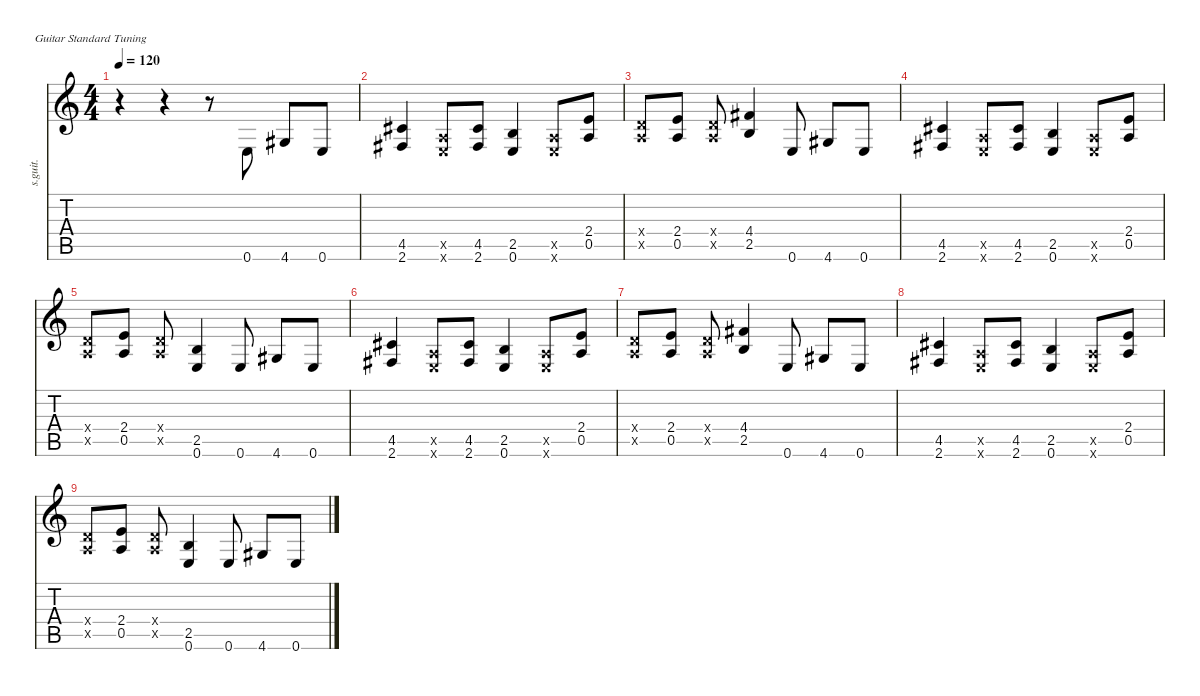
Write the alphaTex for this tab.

\defaultSystemsLayout 4
\hideDynamics
\bracketExtendMode nobrackets
\otherSystemsTrackNameOrientation horizontal
\track ("Steel Guitar" "s.guit.") {instrument acousticguitarsteel}
\staff {score tabs}
\tuning (E4 B3 G3 D3 A2 E2)
\ts (4 4)
\tempo 120
\clef g2
\ks c
r.4{dy mf instrument acousticguitarsteel beam Down} r.4{beam Down} r.8{beam Down} 0.6.8{beam Up} 4.6{acc #}.8{beam Up} 0.6.8{beam Up} |
(2.6{acc #} 4.5{acc #}).4{beam Up} (0.6{x} 0.5{x}).8{beam Up} (4.5{acc #} 2.6{acc #}).8{beam Up} (0.6 2.5).4{beam Up} (0.6{x} 0.5{x}).8{beam Up} (2.4 0.5).8{beam Up} |
(0.5{x} 0.4{x}).8{beam Up} (2.4 0.5).8{beam Up} (0.4{x} 0.5{x}).8{beam Up} (4.4{acc #} 2.5).4{beam Up} 0.6.8{beam Up} 4.6{acc #}.8{beam Up} 0.6.8{beam Up} |
(2.6{acc #} 4.5{acc #}).4{beam Up} (0.6{x} 0.5{x}).8{beam Up} (4.5{acc #} 2.6{acc #}).8{beam Up} (0.6 2.5).4{beam Up} (0.6{x} 0.5{x}).8{beam Up} (2.4 0.5).8{beam Up} |
(0.5{x} 0.4{x}).8{beam Up} (2.4 0.5).8{beam Up} (0.5{x} 0.4{x}).8{beam Up} (0.6 2.5).4{beam Up} 0.6.8{beam Up} 4.6{acc #}.8{beam Up} 0.6.8{beam Up} |
(2.6{acc #} 4.5{acc #}).4{beam Up} (0.6{x} 0.5{x}).8{beam Up} (4.5{acc #} 2.6{acc #}).8{beam Up} (0.6 2.5).4{beam Up} (0.6{x} 0.5{x}).8{beam Up} (2.4 0.5).8{beam Up} |
(0.5{x} 0.4{x}).8{beam Up} (2.4 0.5).8{beam Up} (0.4{x} 0.5{x}).8{beam Up} (4.4{acc #} 2.5).4{beam Up} 0.6.8{beam Up} 4.6{acc #}.8{beam Up} 0.6.8{beam Up} |
(2.6{acc #} 4.5{acc #}).4{beam Up} (0.6{x} 0.5{x}).8{beam Up} (4.5{acc #} 2.6{acc #}).8{beam Up} (0.6 2.5).4{beam Up} (0.6{x} 0.5{x}).8{beam Up} (2.4 0.5).8{beam Up} |
(0.5{x} 0.4{x}).8{beam Up} (2.4 0.5).8{beam Up} (0.5{x} 0.4{x}).8{beam Up} (0.6 2.5).4{beam Up} 0.6.8{beam Up} 4.6{acc #}.8{beam Up} 0.6.8{beam Up}
